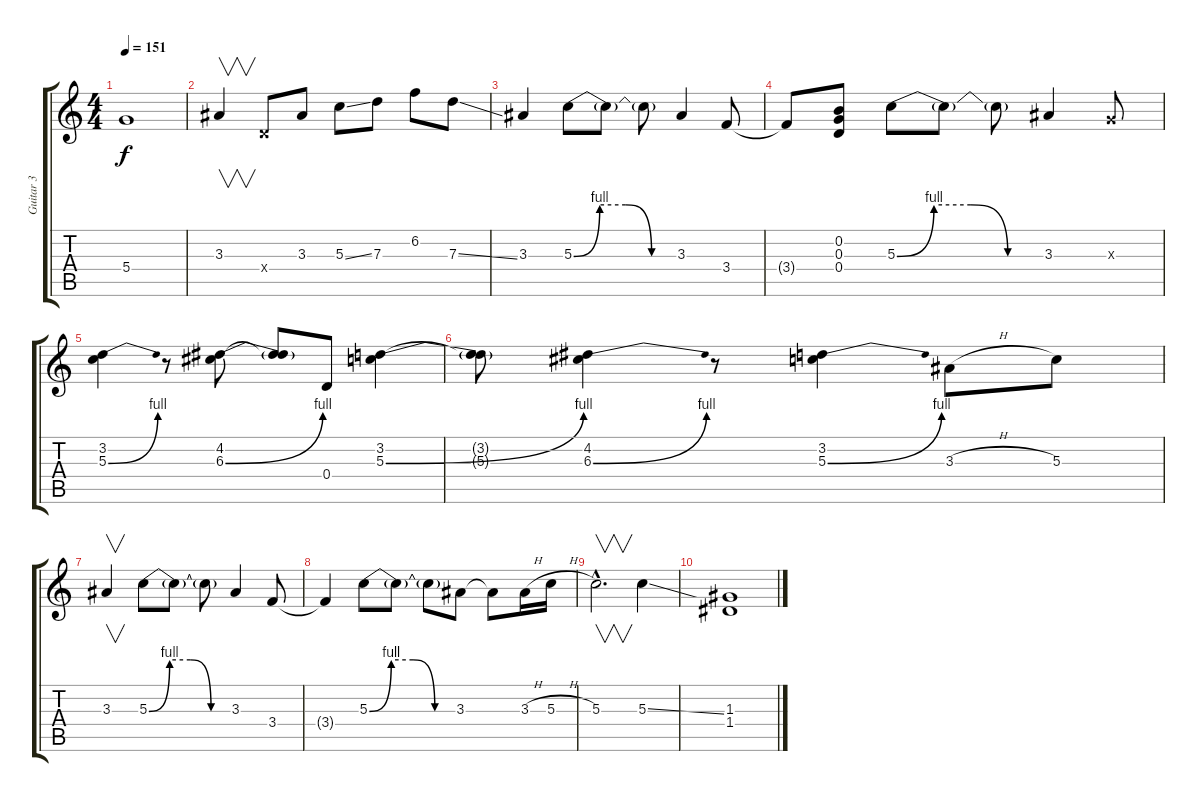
\track ("Guitar 3" "Guitar 3") {instrument distortionguitar}
\staff {score tabs}
\tuning (E4 B3 G3 D3 A2 D2) {hide}
\ts (4 4)
\tempo 151
\clef g2
\ks c
5.4{t}.1{dy f} |
3.3.4{v} 0.4{x}.8 3.3.8 5.3{ss}.8 7.3.8 6.2.8 7.3{ss}.8 |
3.3.4 5.3{be (custom 0 0 15 4 30 4 45 0 60 0)}.8 5.3{t}.8 5.3{t}.8 3.3.4 3.4.8 |
3.4{t}.8 (0.2 0.3 0.4).8 5.3{be (custom 0 0 15 4 30 4 45 0 60 0)}.8 5.3{t}.8 5.3{t}.8 3.3.4 0.3{x}.8 |
(3.2 5.3{be (bend 0 0 60 4)}).4 r.8 (4.2 6.3{be (bend 0 0 60 4)}).8 (4.2{t} 6.3{t}).8 0.4.8 (3.2 5.3{be (bend 0 0 60 4)}).4 |
(3.2{t} 5.3{t}).8 (4.2 6.3{be (bend 0 0 60 4)}).4 r.8 (3.2 5.3{be (bend 0 0 60 4)}).4 3.3{h}.8 5.3.8 |
3.3.4{v} 5.3{be (custom 0 0 15 4 30 4 45 0 60 0)}.8 5.3{t}.8 5.3{t}.8 3.3.4 3.4.8 |
3.4{t}.4 5.3{be (custom 0 0 15 4 30 4 45 0 60 0)}.8 5.3{t}.8 5.3{t}.8 3.3.8 3.3{t}.8 3.3{h}.16 5.3{h}.16 |
5.3{hac}.2{v d} 5.3{ss}.4 |
(1.3 1.4).1
